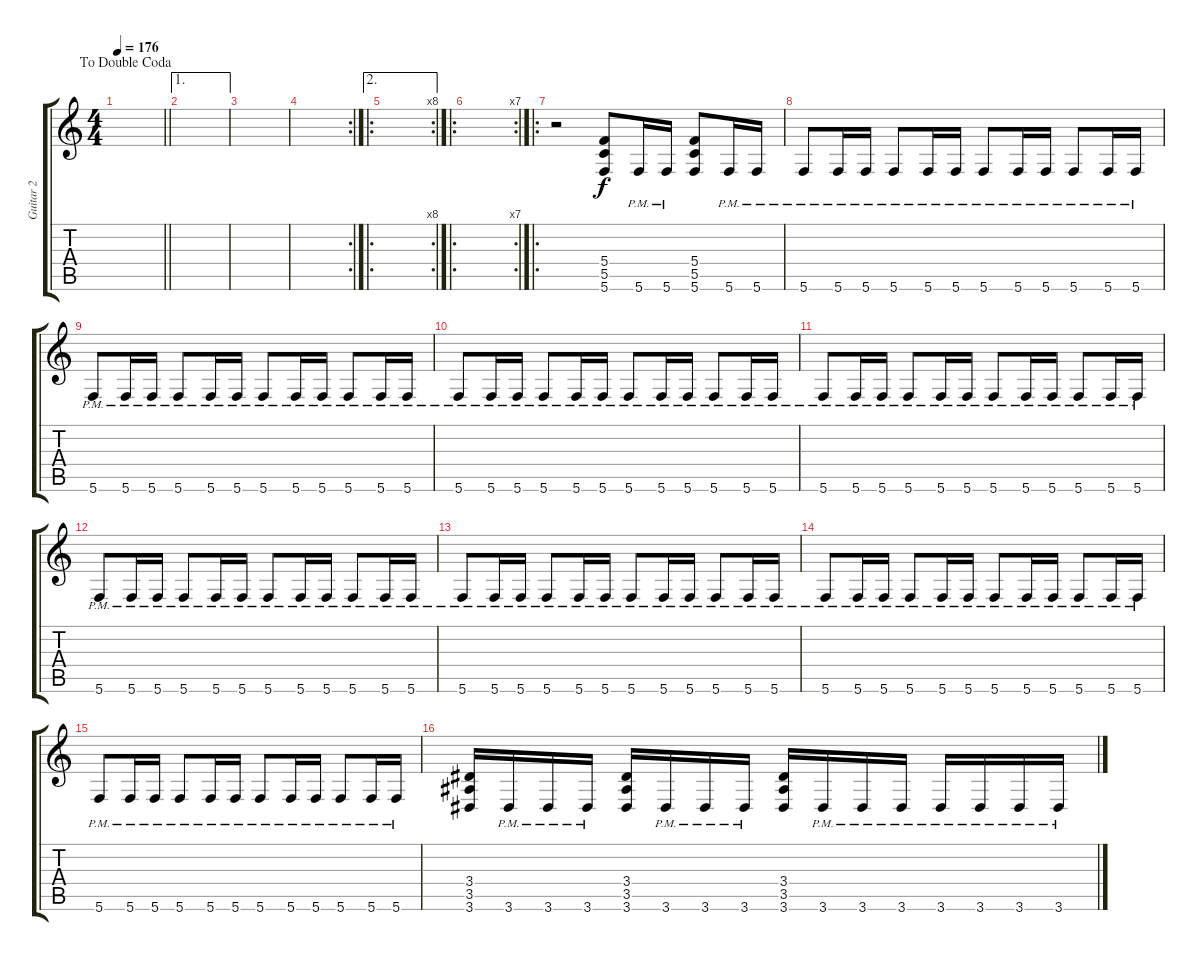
\track ("Guitar 2" "Guitar 2") {instrument distortionguitar}
\staff {score tabs}
\tuning (E4 C4 G3 C3 G2 C2) {hide}
\ts (4 4)
\jump dadoublecoda
\tempo 176
\clef g2
\barLineRight lightlight
\ks c
|
\ae 1
|
|
\rc 2
|
\ae 2
\ro
\rc 8
|
\ro
\rc 7
|
\ro
r.2 (5.4 5.5 5.6).8 5.6{pm}.16 5.6{pm}.16 (5.4 5.5 5.6).8 5.6{pm}.16 5.6{pm}.16 |
5.6{pm}.8 5.6{pm}.16 5.6{pm}.16 5.6{pm}.8 5.6{pm}.16 5.6{pm}.16 5.6{pm}.8 5.6{pm}.16 5.6{pm}.16 5.6{pm}.8 5.6{pm}.16 5.6{pm}.16 |
5.6{pm}.8 5.6{pm}.16 5.6{pm}.16 5.6{pm}.8 5.6{pm}.16 5.6{pm}.16 5.6{pm}.8 5.6{pm}.16 5.6{pm}.16 5.6{pm}.8 5.6{pm}.16 5.6{pm}.16 |
5.6{pm}.8 5.6{pm}.16 5.6{pm}.16 5.6{pm}.8 5.6{pm}.16 5.6{pm}.16 5.6{pm}.8 5.6{pm}.16 5.6{pm}.16 5.6{pm}.8 5.6{pm}.16 5.6{pm}.16 |
5.6{pm}.8 5.6{pm}.16 5.6{pm}.16 5.6{pm}.8 5.6{pm}.16 5.6{pm}.16 5.6{pm}.8 5.6{pm}.16 5.6{pm}.16 5.6{pm}.8 5.6{pm}.16 5.6{pm}.16 |
5.6{pm}.8 5.6{pm}.16 5.6{pm}.16 5.6{pm}.8 5.6{pm}.16 5.6{pm}.16 5.6{pm}.8 5.6{pm}.16 5.6{pm}.16 5.6{pm}.8 5.6{pm}.16 5.6{pm}.16 |
5.6{pm}.8 5.6{pm}.16 5.6{pm}.16 5.6{pm}.8 5.6{pm}.16 5.6{pm}.16 5.6{pm}.8 5.6{pm}.16 5.6{pm}.16 5.6{pm}.8 5.6{pm}.16 5.6{pm}.16 |
5.6{pm}.8 5.6{pm}.16 5.6{pm}.16 5.6{pm}.8 5.6{pm}.16 5.6{pm}.16 5.6{pm}.8 5.6{pm}.16 5.6{pm}.16 5.6{pm}.8 5.6{pm}.16 5.6{pm}.16 |
5.6{pm}.8 5.6{pm}.16 5.6{pm}.16 5.6{pm}.8 5.6{pm}.16 5.6{pm}.16 5.6{pm}.8 5.6{pm}.16 5.6{pm}.16 5.6{pm}.8 5.6{pm}.16 5.6{pm}.16 |
(3.4 3.5 3.6).16 3.6{pm}.16 3.6{pm}.16 3.6{pm}.16 (3.4 3.5 3.6).16 3.6{pm}.16 3.6{pm}.16 3.6{pm}.16 (3.4 3.5 3.6).16 3.6{pm}.16 3.6{pm}.16 3.6{pm}.16 3.6{pm}.16 3.6{pm}.16 3.6{pm}.16 3.6{pm}.16
